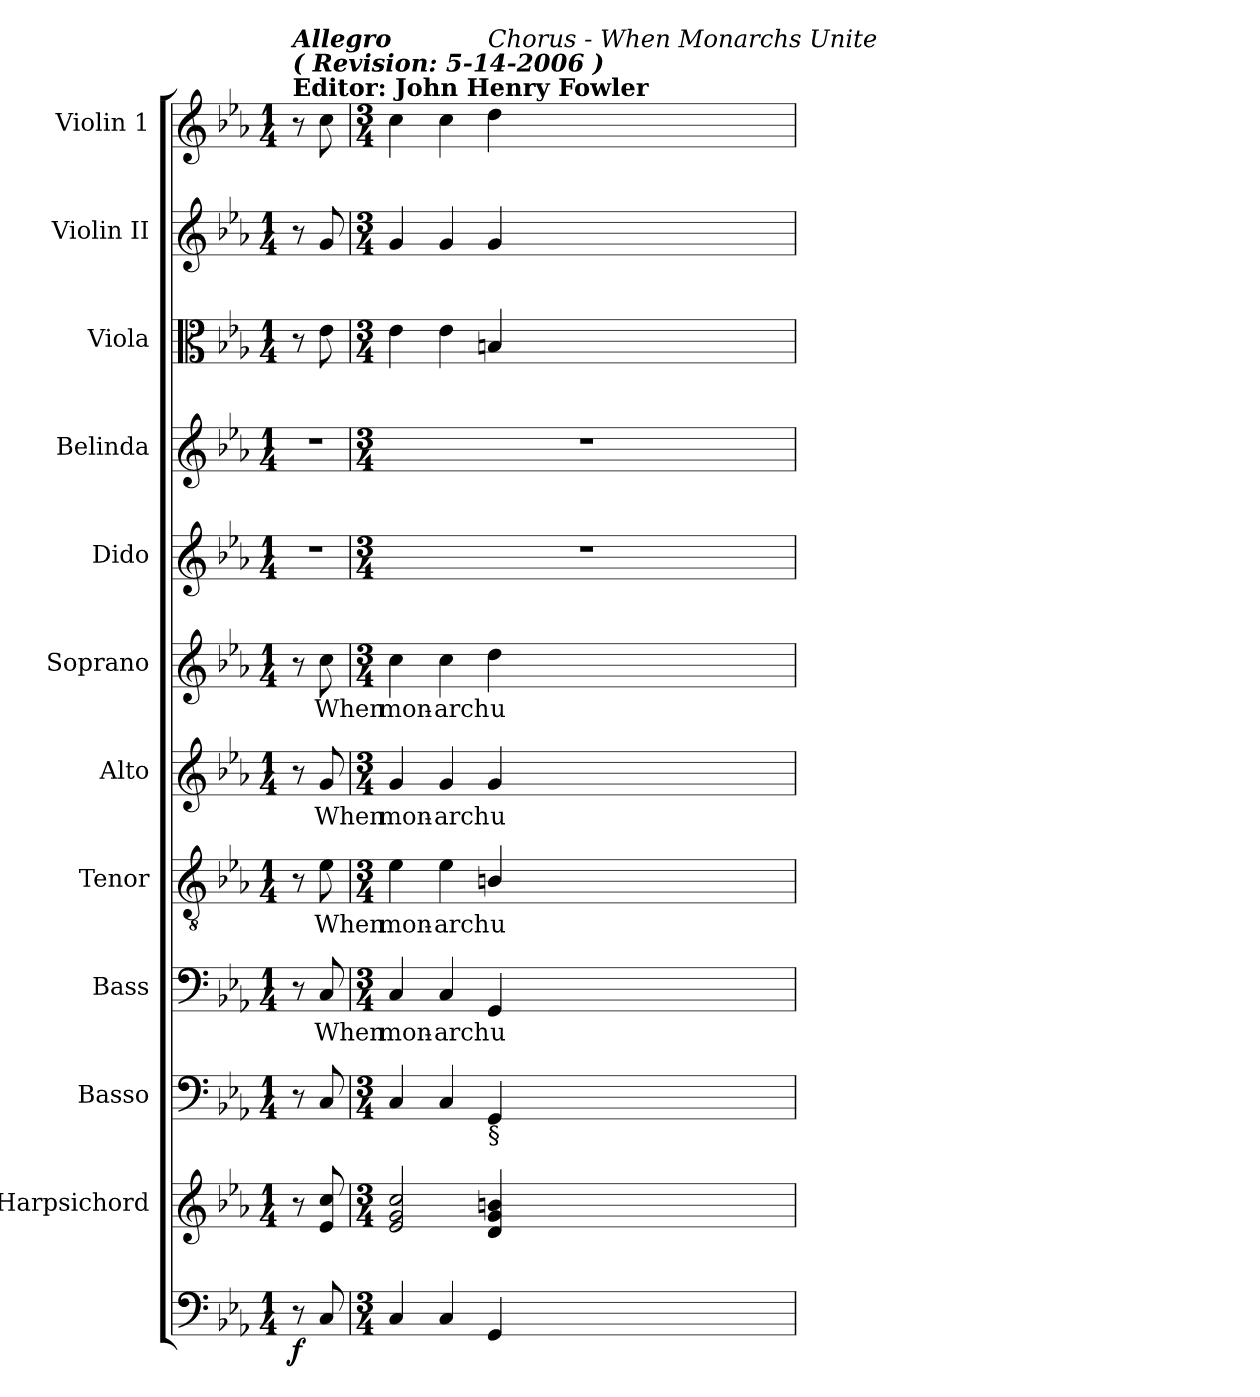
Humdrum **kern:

**kern	**dynam	**kern	**kern	**kern	**text	**kern	**text	**kern	**text	**kern	**text	**kern	**kern	**kern	**kern	**kern
*part12	*part12	*part11	*part10	*part9	*part9	*part8	*part8	*part7	*part7	*part6	*part6	*part5	*part4	*part3	*part2	*part1
*staff12	*staff12	*staff11	*staff10	*staff9	*staff9	*staff8	*staff8	*staff7	*staff7	*staff6	*staff6	*staff5	*staff4	*staff3	*staff2	*staff1
*	*	*I"Harpsichord	*I"Basso	*I"Bass	*	*I"Tenor	*	*I"Alto	*	*I"Soprano	*	*I"Dido	*I"Belinda	*I"Viola	*I"Violin II	*I"Violin 1
*	*	*	*	*I'B.	*	*I'T.	*	*I'A.	*	*I'S.	*	*	*	*I'Viola	*I'Vln. II	*I'Vln. 1
!!LO:PB:g=z
*clefF4	*	*clefG2	*clefF4	*clefF4	*	*clefGv2	*	*clefG2	*	*clefG2	*	*clefG2	*clefG2	*clefC3	*clefG2	*clefG2
*	*	*	*	*	*	*ITrd7c12	*	*	*	*	*	*	*	*	*	*
*k[b-e-a-]	*	*k[b-e-a-]	*k[b-e-a-]	*k[b-e-a-]	*	*k[b-e-a-]	*	*k[b-e-a-]	*	*k[b-e-a-]	*	*k[b-e-a-]	*k[b-e-a-]	*k[b-e-a-]	*k[b-e-a-]	*k[b-e-a-]
*E-:	*	*E-:	*E-:	*E-:	*	*E-:	*	*E-:	*	*E-:	*	*E-:	*E-:	*E-:	*E-:	*E-:
*M1/4	*	*M1/4	*M1/4	*M1/4	*	*M1/4	*	*M1/4	*	*M1/4	*	*M1/4	*M1/4	*M1/4	*M1/4	*M1/4
*MM180	*	*MM180	*MM180	*MM180	*	*MM180	*	*MM180	*	*MM180	*	*MM180	*MM180	*MM180	*MM180	*MM180
=1	=1	=1	=1	=1	=1	=1	=1	=1	=1	=1	=1	=1	=1	=1	=1	=1
!	!	!	!	!	!	!	!	!	!	!	!	!	!	!	!	!LO:TX:a:B:t=Editor&colon; John Henry Fowler
!	!	!	!	!	!	!	!	!	!	!	!	!	!	!	!	!LO:TX:a:Bi:t=( Revision&colon;  5-14-2006 )
!	!	!	!	!	!	!	!	!	!	!	!	!	!	!	!	!LO:TX:a:Bi:t=Allegro
!	!	!	!	!	!	!	!	!	!	!	!	!LO:N:vis=1	!LO:N:vis=1	!	!	!
8r	f	8r	8r	8r	.	8r	.	8r	.	8r	.	4r	4r	8r	8r	8r
!	!	!	!	!	!LO:LY:b:color=#000000	!	!	!	!	!	!	!	!	!	!	!
!	!	!	!	!	!	!	!LO:LY:b:color=#000000	!	!	!	!	!	!	!	!	!
!	!	!	!	!	!	!	!	!	!LO:LY:b:color=#000000	!	!	!	!	!	!	!
!	!	!	!	!	!	!	!	!	!	!	!LO:LY:b:color=#000000	!	!	!	!	!
8Ci/	.	8e-i/ 8cci	8Ci/	8Ci/	When	8E-i\	When	8gi/	When	8cci\	When	.	.	8e-i\	8gi/	8cci\
=2	=2	=2	=2	=2	=2	=2	=2	=2	=2	=2	=2	=2	=2	=2	=2	=2
*M3/4	*	*M3/4	*M3/4	*M3/4	*	*M3/4	*	*M3/4	*	*M3/4	*	*M3/4	*M3/4	*M3/4	*M3/4	*M3/4
!	!	!	!	!	!LO:LY:b:color=#000000	!	!	!	!	!	!	!	!	!	!	!
!	!	!	!	!	!	!	!LO:LY:b:color=#000000	!	!	!	!	!	!	!	!	!
!	!	!	!	!	!	!	!	!	!LO:LY:b:color=#000000	!	!	!	!	!	!	!
!	!	!	!	!	!	!	!	!	!	!	!LO:LY:b:color=#000000	!LO:N:vis=1	!LO:N:vis=1	!	!	!
4Ci/	.	2e-i/ 2gi 2cci	4Ci/	4Ci/	mon-	4E-i\	mon-	4gi/	mon-	4cci\	mon-	2.r	2.r	4e-i\	4gi/	4cci\
!	!	!	!	!	!LO:LY:b:color=#000000	!	!	!	!	!	!	!	!	!	!	!
!	!	!	!	!	!	!	!LO:LY:b:color=#000000	!	!	!	!	!	!	!	!	!
!	!	!	!	!	!	!	!	!	!LO:LY:b:color=#000000	!	!	!	!	!	!	!
!	!	!	!	!	!	!	!	!	!	!	!LO:LY:b:color=#000000	!	!	!	!	!
4Ci/	.	.	4Ci/	4Ci/	-arch	4E-i\	-arch	4gi/	-arch	4cci\	-arch	.	.	4e-i\	4gi/	4cci\
!	!	!	!	!	!LO:LY:b:color=#000000	!	!	!	!	!	!	!	!	!	!	!
!	!	!	!	!	!	!	!LO:LY:b:color=#000000	!	!	!	!	!	!	!	!	!
!	!	!	!	!	!	!	!	!	!LO:LY:b:color=#000000	!	!	!	!	!	!	!
!	!	!	!	!	!	!	!	!	!	!	!	!	!	!	!	!LO:TX:a:i:t=Chorus - When Monarchs Unite
!	!	!	!LO:TX:b:t=§	!	!	!	!	!	!	!	!	!	!	!	!	!
!	!	!	!	!	!	!	!	!	!	!	!LO:LY:b:color=#000000	!	!	!	!	!
4GGi/	.	4di/ 4gi 4bni	4GGi/	4GGi/	u-	4BBni/	u-	4gi/	u-	4ddi\	u-	.	.	4Bni/	4gi/	4ddi\
=	=	=	=	=	=	=	=	=	=	=	=	=	=	=	=	=
*-	*-	*-	*-	*-	*-	*-	*-	*-	*-	*-	*-	*-	*-	*-	*-	*-
